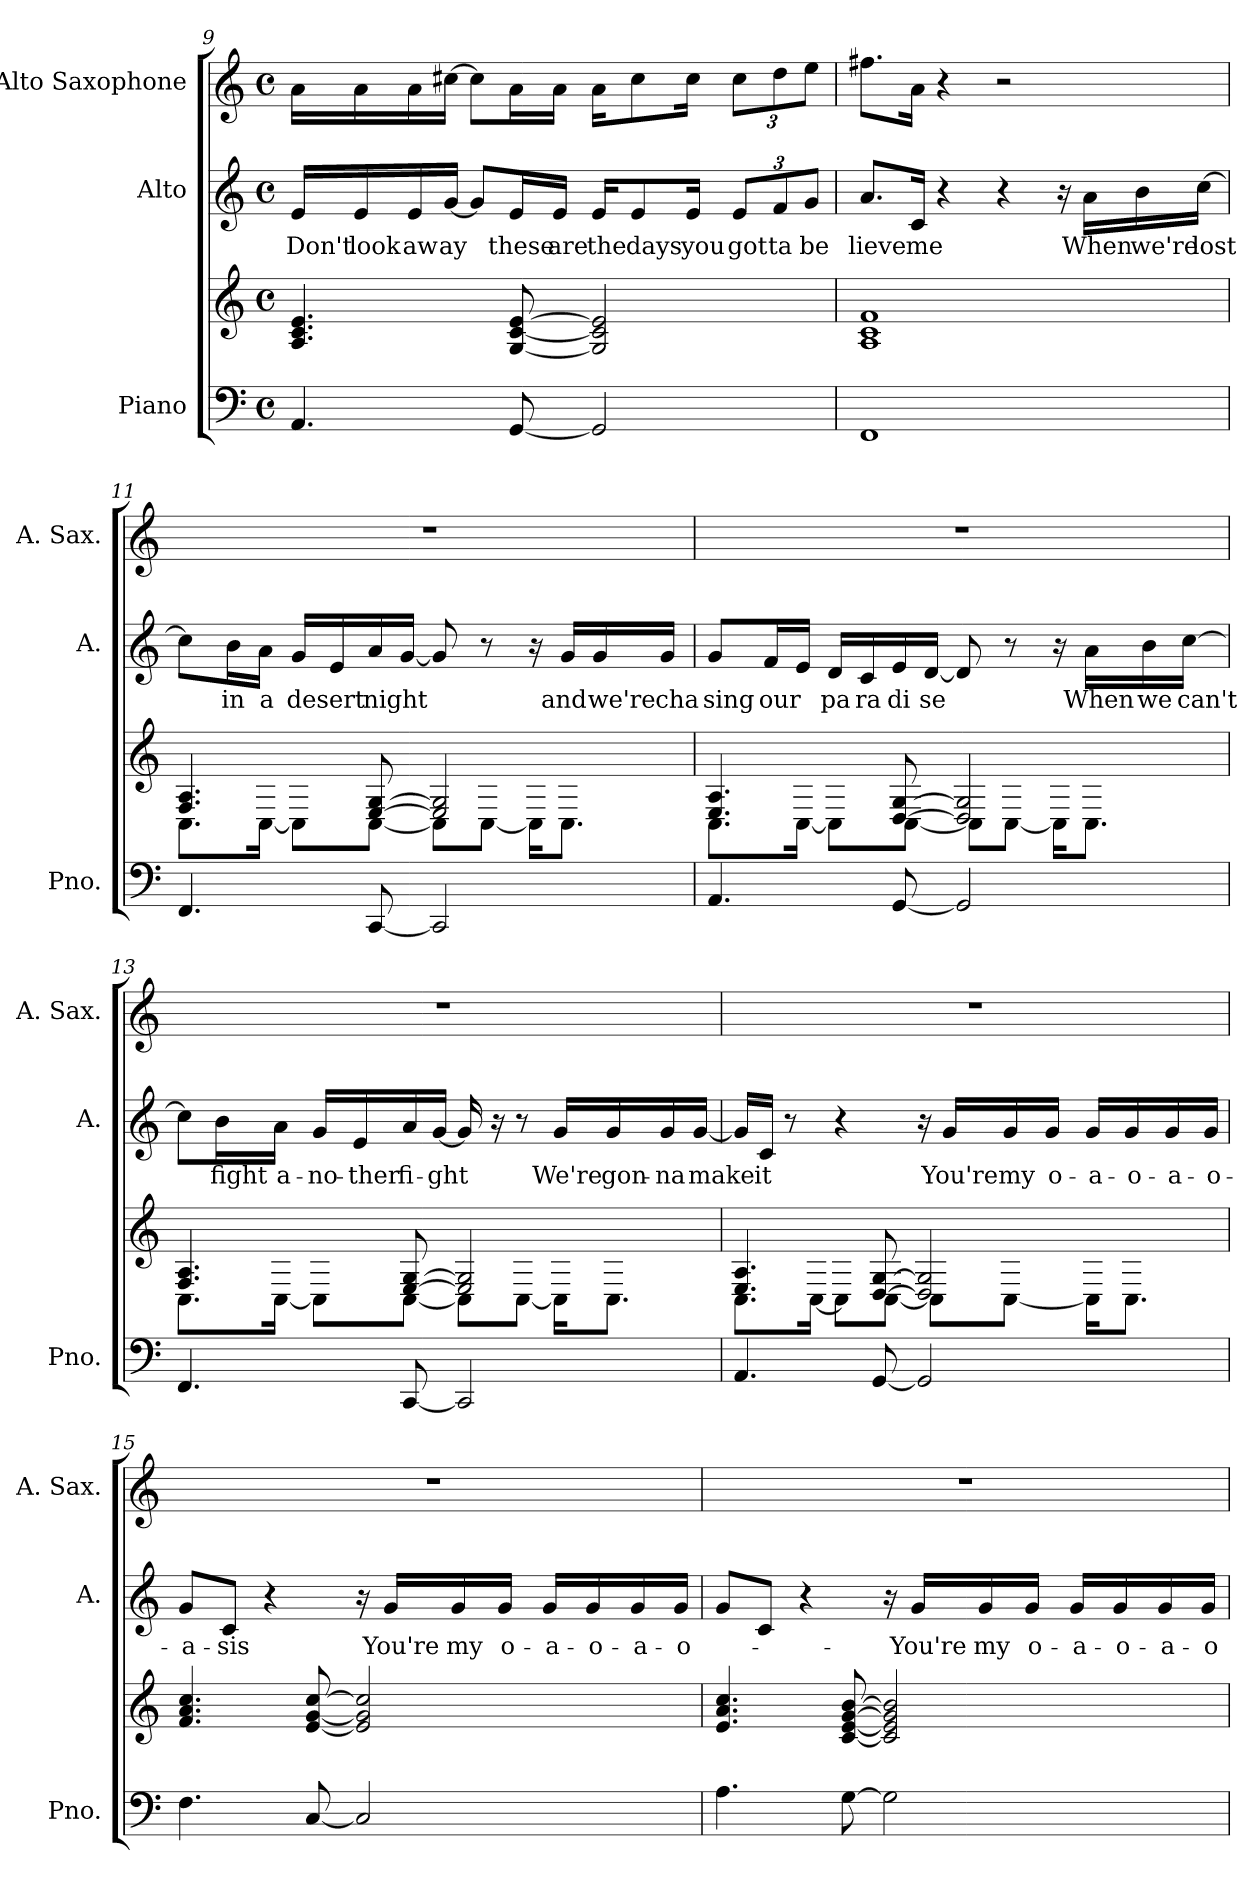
**kern	**kern	**kern	**text	**kern
*part3	*part3	*part2	*part2	*part1
*staff4	*staff3	*staff2	*staff2	*staff1
*I"Piano	*	*I"Alto	*	*I"Alto Saxophone
*I'Pno.	*	*I'A.	*	*I'A. Sax.
!!LO:PB:g=z
*clefF4	*clefG2	*clefG2	*	*clefG2
*	*	*	*	*ITrd5c9
*k[]	*k[]	*k[]	*	*k[b-e-a-]
*M4/4	*M4/4	*M4/4	*	*M4/4
*met(c)	*met(c)	*met(c)	*	*met(c)
=9	=9	=9	=9	=9
4.AA/	4.A/ 4.c/ 4.e/	16e/LL	Don't	16c\LL
.	.	16e/	look	16c\
.	.	16e/	aw	16c\
.	.	[16g/JJ	ay	[16en\JJ
.	.	8g/L]	.	8e\L]
[8GG/	[8G/ [8c/ [8e/	16e/L	these	16c\L
.	.	16e/JJ	are	16c\JJ
2GG/]	2G/] 2c/] 2e/]	16e/KL	the	16c\KL
.	.	8e/	days	8e\
.	.	16e/Jk	you	16e\Jk
*	*	*Xbrackettup	*	*Xbrackettup
.	.	12e/L	got	12e\L
.	.	12f/	ta	12f\
.	.	12g/J	be	12g\J
=10	=10	=10	=10	=10
1FF	1A 1c 1f	8.a/L	lieve	8.an\L
.	.	16c/Jk	me	16c\Jk
.	.	4r	.	4r
.	.	4r	.	2r
.	.	16r	.	.
.	.	16a\LL	When	.
.	.	16b\	we're	.
.	.	[16cc\JJ	lost	.
!!LO:LB:g=z
=11	=11	=11	=11	=11
*	*^	*	*	*
4.FF/	4.F/ 4.A/	8.C\L	8cc\L]	.	1r
.	.	.	16b\L	in	.
.	.	[16C\Jk	16a\JJ	a	.
.	.	8C\L]	16g/LL	desert	.
.	.	.	16e/	.	.
[8CC/	[8E/ [8G/	[8C\J	16a/	night	.
.	.	.	[16g/JJ	.	.
2CC/]	2E/] 2G/]	8C\L]	8g/]	.	.
.	.	[8C\J	8r	.	.
.	.	16C\KL]	16r	.	.
.	.	8.C\J	16g/LL	and	.
.	.	.	16g/	we're	.
.	.	.	16g/JJ	cha	.
=12	=12	=12	=12	=12	=12
4.AA/	4.E/ 4.A/	8.C\L	8g/L	sing	1r
.	.	.	16f/L	our	.
.	.	[16C\Jk	16e/JJ	.	.
.	.	8C\L]	16d/LL	pa	.
.	.	.	16c/	ra	.
[8GG/	[8D/ [8G/	[8C\J	16e/	di	.
.	.	.	[16d/JJ	se	.
2GG/]	2D/] 2G/]	8C\L]	8d/]	.	.
.	.	[8C\J	8r	.	.
.	.	16C\KL]	16r	.	.
.	.	8.C\J	16a\LL	When	.
.	.	.	16b\	we	.
.	.	.	[16cc\JJ	can't	.
!!LO:LB:g=z
=13	=13	=13	=13	=13	=13
4.FF/	4.F/ 4.A/	8.C\L	8cc\L]	.	1r
.	.	.	16b\L	fight	.
.	.	[16C\Jk	16a\JJ	a-	.
.	.	8C\L]	16g/LL	-no-	.
.	.	.	16e/	-ther	.
[8CC/	[8E/ [8G/	[8C\J	16a/	fi-	.
.	.	.	[16g/JJ	-ght	.
2CC/]	2E/] 2G/]	8C\L]	16g/]	.	.
.	.	.	16r	.	.
.	.	[8C\J	8r	.	.
.	.	16C\KL]	16g/LL	We're	.
.	.	8.C\J	16g/	gon-	.
.	.	.	16g/	-na	.
.	.	.	[16g/JJ	make	.
=14	=14	=14	=14	=14	=14
4.AA/	4.E/ 4.A/	8.C\L	16g/LL]	.	1r
.	.	.	16c/JJ	it	.
.	.	.	8r	.	.
.	.	[16C\Jk	.	.	.
.	.	8C\L]	4r	.	.
[8GG/	[8D/ [8G/	[8C\J	.	.	.
2GG/]	2D/] 2G/]	8C\L]	16r	.	.
.	.	.	16g/LL	You're	.
.	.	[8C\J	16g/	my	.
.	.	.	16g/JJ	o-	.
.	.	16C\KL]	16g/LL	-a-	.
.	.	8.C\J	16g/	-o-	.
.	.	.	16g/	-a-	.
.	.	.	16g/JJ	-o-	.
*	*v	*v	*	*	*
!!LO:PB:g=z
=15	=15	=15	=15	=15
4.F\	4.f/ 4.a/ 4.cc/	8g/L	-a-	1r
.	.	8c/J	-sis	.
.	.	4r	.	.
[8C/	[8e/ [8g/ [8cc/	.	.	.
2C/]	2e/] 2g/] 2cc/]	16r	.	.
.	.	16g/LL	You're	.
.	.	16g/	my	.
.	.	16g/JJ	o-	.
.	.	16g/LL	-a-	.
.	.	16g/	-o-	.
.	.	16g/	-a-	.
.	.	16g/JJ	-o-	.
=16	=16	=16	=16	=16
4.A\	4.e/ 4.a/ 4.cc/	8g/L	.	1r
.	.	8c/J	.	.
.	.	4r	.	.
[8G\	[8c/ [8e/ [8g/ [8b/	.	.	.
2G\]	2c/] 2e/] 2g/] 2b/]	16r	.	.
.	.	16g/LL	You're	.
.	.	16g/	my	.
.	.	16g/JJ	o-	.
.	.	16g/LL	-a-	.
.	.	16g/	-o-	.
.	.	16g/	-a-	.
.	.	16g/JJ	-o-	.
=	=	=	=	=
*-	*-	*-	*-	*-
